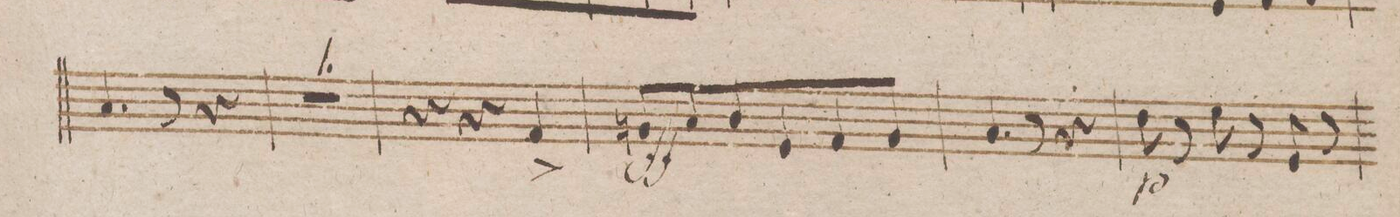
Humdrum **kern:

**kern	**dynam
*I"Violoncello et Baſso.	*
*clefF4	*
*k[b-]	*
*met(c|)	*
*M3/4	*
4.C/	.
8r	.
4r	.
=185	=185
2.r	.
=186	=186
4r	.
4r	.
4AA^/	.
=187	=187
8BBn/L	ff
8C/	.
8D/	.
8GG/	.
8AA/	.
8BB/J	.
=188	=188
4.C/	.
8r	.
4r	.
=189	=189
8F\	p
8r	.
8G\	.
8r	.
8GG/	.
8r	.
=190	=190
*-	*-
